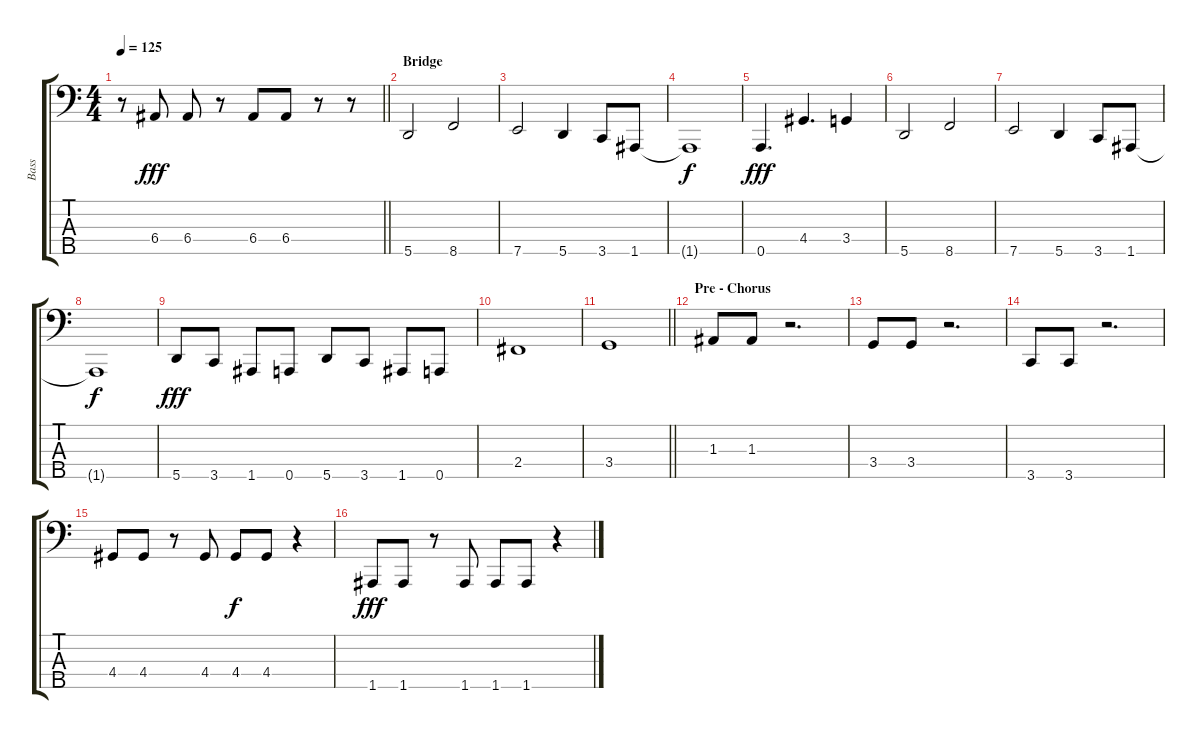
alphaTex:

\track ("Bass" "Bass") {instrument electricbassfinger}
\staff {score tabs}
\tuning (G2 D2 A1 E1 A0) {hide}
\ts (4 4)
\tempo 125
\clef f4
\barLineRight lightlight
\ks c
r.8{dy fff} 6.4.8 6.4.8 r.8 6.4.8 6.4.8 r.8 r.8 |
\section ("" "Bridge")
5.5.2 8.5.2 |
7.5.2 5.5.4 3.5.8 1.5.8 |
1.5{t}.1{dy f} |
0.5.4{d dy fff} 4.4.4{d} 3.4.4 |
5.5.2 8.5.2 |
7.5.2 5.5.4 3.5.8 1.5.8 |
1.5{t}.1{dy f} |
5.5.8{dy fff} 3.5.8 1.5.8 0.5.8 5.5.8 3.5.8 1.5.8 0.5.8 |
2.4.1 |
\barLineRight lightlight
3.4.1 |
\section ("" "Pre - Chorus")
1.3.8{instrument electricbasspick} 1.3.8 r.2{d} |
3.4.8 3.4.8 r.2{d} |
3.5.8 3.5.8 r.2{d} |
4.4.8 4.4.8 r.8 4.4.8 4.4.8{dy f} 4.4.8 r.4 |
1.5.8{dy fff} 1.5.8 r.8 1.5.8 1.5.8 1.5.8 r.4
